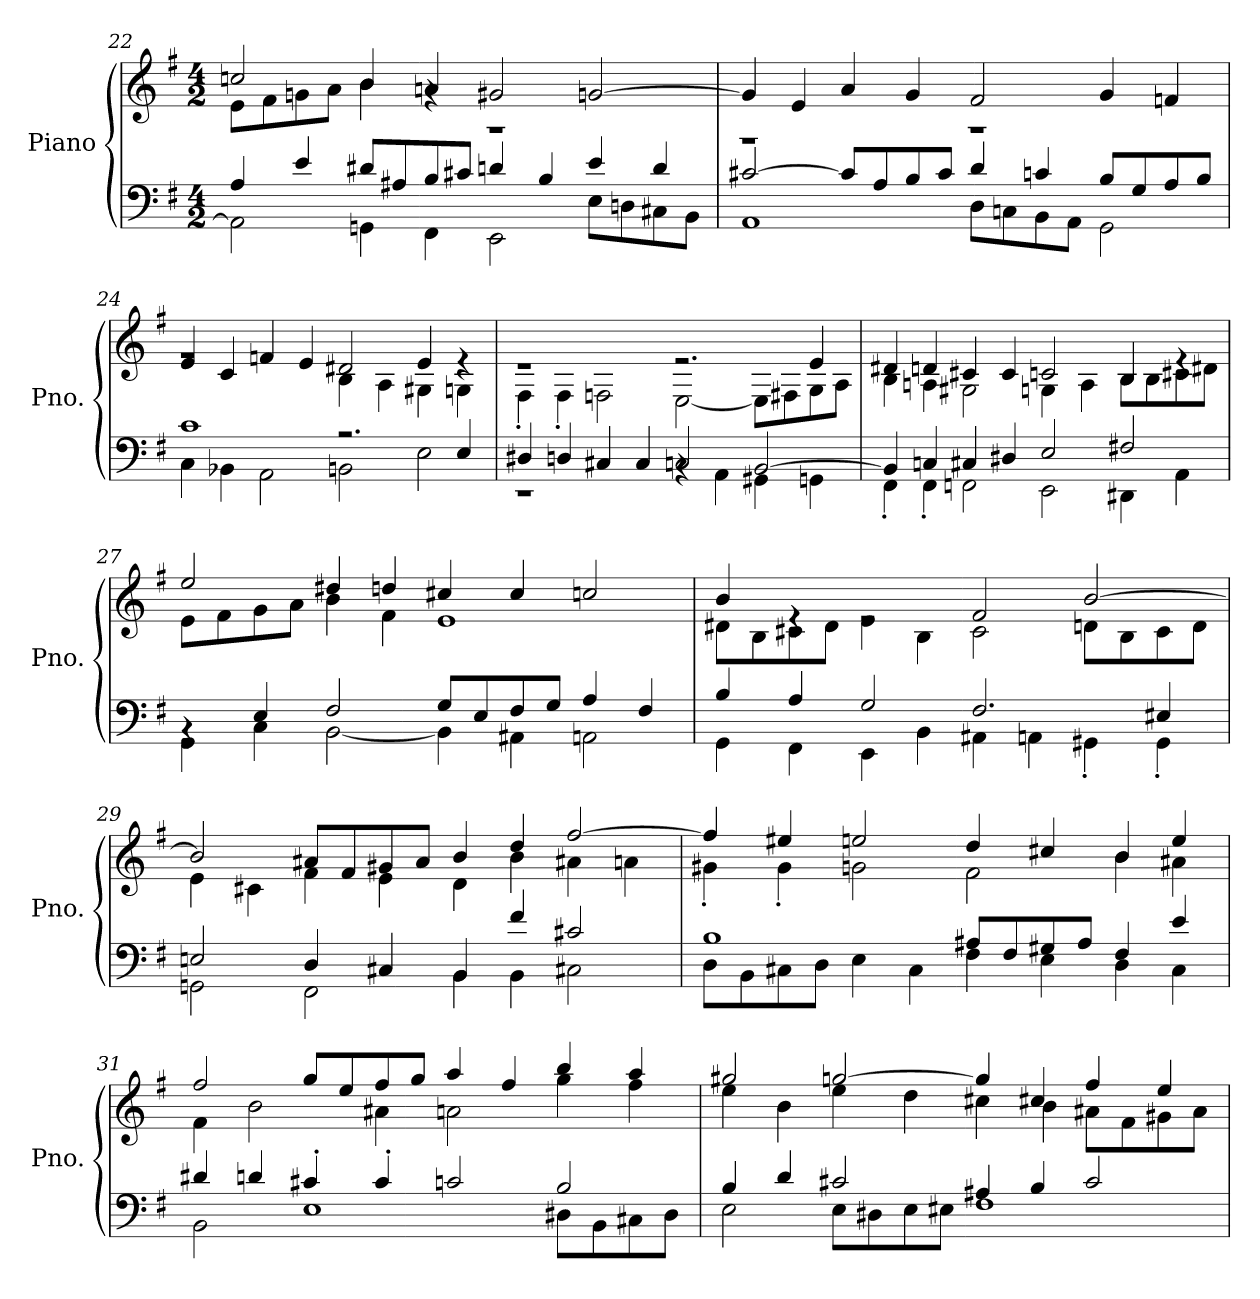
**kern	**kern
*part1	*part1
*staff2	*staff1
*I"Piano	*
*I'Pno.	*
!!LO:LB:g=z
*clefF4	*clefG2
*k[f#]	*k[f#]
*M4/2	*M4/2
=22	=22
*^	*^
4A/	2AA\]	2ccn/	8e\L
.	.	.	8f#\
4e/	.	.	8gn\
.	.	.	8a\J
8d#X/L	4GGn\	4b/	4b\
8A#X/	.	.	.
8B/	4FF#\	4an/	4rg
8c#X/J	.	.	.
4dn/	2EE\	2g#X/	1r
4B/	.	.	.
4e/	8E\L	[2gn/	.
.	8Dn\	.	.
4d/	8C#X\	.	.
.	8BB\J	.	.
=23	=23	=23	=23
[2c#X/	1AA	4g/]	1r
.	.	4e/	.
8c#/L]	.	4a/	.
8A/	.	.	.
8B/	.	4g/	.
8c#/J	.	.	.
4d/	8D\L	2f#/	1r
.	8Cn\	.	.
4cn/	8BB\	.	.
.	8AA\J	.	.
8B/L	2GG\	4g/	.
8G/	.	.	.
8A/	.	4fn/	.
8B/J	.	.	.
!!LO:LB:g=z	!!
=24	=24	=24	=24
1c	4C\	4e/	1rg
.	4BB-X\	4c/	.
.	2AA\	4fn/	.
.	.	4e/	.
2.r	2BBn\	2d#X/	4B\
.	.	.	4A\
.	2E\	4e/	4G#X\
4E/	.	4re	4Gn\
=25	=25	=25	=25
4D#X/	1r	1re	4F#'\
4Dn/	.	.	4F#'\
4C#X/	.	.	2Fn\
4C#/	.	.	.
2Cn/	4rBB	2.re	[2E\
.	4AA\	.	.
[2BB/	4GG#X\	.	8E\L]
.	.	.	8F#X\
.	4GGn\	4e/	8G\
.	.	.	8A\J
!!LO:LB:g=z	!!
=26	=26	=26	=26
4BB/]	4FF#'\	4d#X/	4B\
4Cn/	4FF#'\	4dn/	4An\
4C#X/	2FFn\	4c#X/	2G#X\
4D#X/	.	4c#/	.
2E/	2EE\	2cn/	4Gn\
.	.	.	4A\
2F#X/	4DD#X\	4B/	8B\L
.	.	.	8B\
.	4AA\	4re	8c#X\
.	.	.	8d#X\J
=27	=27	=27	=27
4rBB	4GG\	2ee/	8e\L
.	.	.	8f#\
4E/	4C\	.	8g\
.	.	.	8a\J
2F#/	[2BB\	4dd#X/	4b\
.	.	4ddn/	4f#\
8G/L	4BB\]	4cc#X/	1e
8E/	.	.	.
8F#/	4AA#X\	4cc#/	.
8G/J	.	.	.
4A/	2AAn\	2ccn/	.
4F#/	.	.	.
!!LO:LB:g=z	!!
=28	=28	=28	=28
4B/	4GG\	4b/	8d#X\L
.	.	.	8B\
4A/	4FF#\	4re	8c#X\
.	.	.	8d#\J
2G/	4EE\	2re	4e\
.	4BB\	.	4B\
2.F#/	4AA#X\	2f#/	2c#\
.	4AAn\	.	.
.	4GG#X'\	[2b/	8dn\L
.	.	.	8B\
4E#X/	4GG#'\	.	8c#\
.	.	.	8d\J
=29	=29	=29	=29
2En/	2GGn\	2b/]	4e\
.	.	.	4c#X\
4D/	2FF#\	8a#X/L	4f#\
.	.	8f#/	.
4C#X/	.	8g#X/	4e\
.	.	8a#/J	.
4BB/	4BB\	4b/	4d\
4f#/	4BB\	4dd/	4b\
2c#X/	2C#X\	[2ff#/	4a#X\
.	.	.	4an\
!!LO:LB:g=z	!!
=30	=30	=30	=30
1B	8D\L	4ff#/]	4g#X'\
.	8BB\	.	.
.	8C#X\	4ee#X/	4g#'\
.	8D\J	.	.
.	4E\	2een/	2gn\
.	4C#\	.	.
8A#X/L	4F#\	4dd/	2f#\
8F#/	.	.	.
8G#X/	4E\	4cc#X/	.
8A#/J	.	.	.
4F#/	4D\	4b/	4b\
4e/	4C#\	4ee/	4a#X\
=31	=31	=31	=31
4d#X/	2BB\	2ff#/	4f#\
4dn/	.	.	2b\
4c#X'/	1E	8gg/L	.
.	.	8ee/	.
4c#'/	.	8ff#/	4a#X\
.	.	8gg/J	.
2cn/	.	4aa/	2an\
.	.	4ff#/	.
2B/	8D#X\L	4bb/	4gg\
.	8BB\	.	.
.	8C#X\	4aa/	4ff#\
.	8D#\J	.	.
!!LO:PB:g=z	!!
=32	=32	=32	=32
4B/	2E\	2gg#X/	4ee\
4d/	.	.	4b\
2c#X/	8E\L	[2ggn/	4ee\
.	8D#X\	.	.
.	8E\	.	4dd\
.	8E#X\J	.	.
4A#X/	1F#	4gg/]	4cc#X\
4B/	.	4cc#X/	4b\
2c#/	.	4ff#/	8a#X\L
.	.	.	8f#\
.	.	4ee/	8g#X\
.	.	.	8a#\J
*v	*v	*	*
*	*v	*v
=	=
*-	*-
